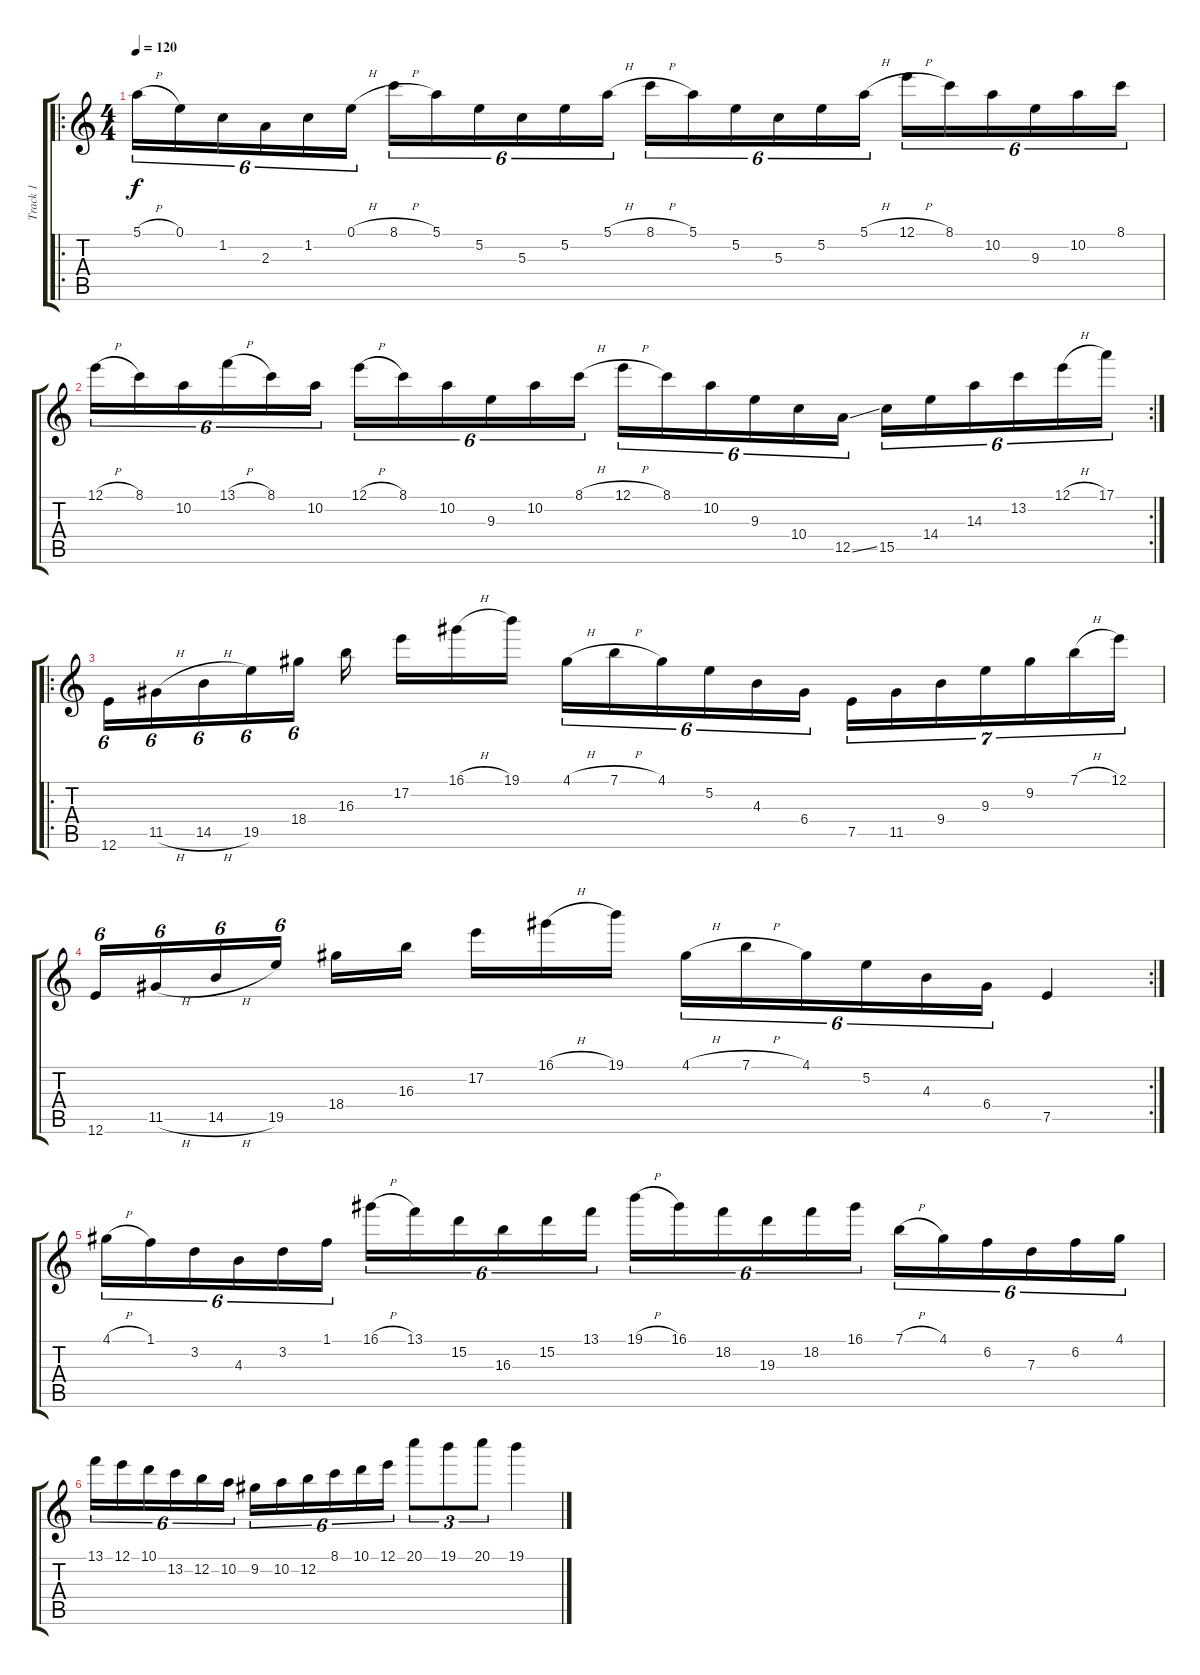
\track ("Track 1" "Track 1") {instrument distortionguitar}
\staff {score tabs}
\tuning (E4 B3 G3 D3 A2 E2) {hide}
\ro
\ts (4 4)
\tempo 120
\clef g2
\ks c
5.1{h}.16{tu (6 4) dy f instrument distortionguitar} 0.1.16{tu (6 4)} 1.2.16{tu (6 4)} 2.3.16{tu (6 4)} 1.2.16{tu (6 4)} 0.1{h}.16{tu (6 4)} 8.1{h}.16{tu (6 4)} 5.1.16{tu (6 4)} 5.2.16{tu (6 4)} 5.3.16{tu (6 4)} 5.2.16{tu (6 4)} 5.1{h}.16{tu (6 4)} 8.1{h}.16{tu (6 4)} 5.1.16{tu (6 4)} 5.2.16{tu (6 4)} 5.3.16{tu (6 4)} 5.2.16{tu (6 4)} 5.1{h}.16{tu (6 4)} 12.1{h}.16{tu (6 4)} 8.1.16{tu (6 4)} 10.2.16{tu (6 4)} 9.3.16{tu (6 4)} 10.2.16{tu (6 4)} 8.1.16{tu (6 4)} |
\rc 2
12.1{h}.16{tu (6 4)} 8.1.16{tu (6 4)} 10.2.16{tu (6 4)} 13.1{h}.16{tu (6 4)} 8.1.16{tu (6 4)} 10.2.16{tu (6 4)} 12.1{h}.16{tu (6 4)} 8.1.16{tu (6 4)} 10.2.16{tu (6 4)} 9.3.16{tu (6 4)} 10.2.16{tu (6 4)} 8.1{h}.16{tu (6 4)} 12.1{h}.16{tu (6 4)} 8.1.16{tu (6 4)} 10.2.16{tu (6 4)} 9.3.16{tu (6 4)} 10.4.16{tu (6 4)} 12.5{ss}.16{tu (6 4)} 15.5.16{tu (6 4)} 14.4.16{tu (6 4)} 14.3.16{tu (6 4)} 13.2.16{tu (6 4)} 12.1{h}.16{tu (6 4)} 17.1.16{tu (6 4)} |
\ro
12.6.16{tu (6 4)} 11.5{h}.16{tu (6 4)} 14.5{h}.16{tu (6 4)} 19.5.16{tu (6 4)} 18.4.16{tu (6 4)} 16.3.16 17.2.16 16.1{h}.16 19.1.16 4.1{h}.16{tu (6 4)} 7.1{h}.16{tu (6 4)} 4.1.16{tu (6 4)} 5.2.16{tu (6 4)} 4.3.16{tu (6 4)} 6.4.16{tu (6 4)} 7.5.16{tu (7 4)} 11.5.16{tu (7 4)} 9.4.16{tu (7 4)} 9.3.16{tu (7 4)} 9.2.16{tu (7 4)} 7.1{h}.16{tu (7 4)} 12.1.16{tu (7 4)} |
\rc 2
12.6.16{tu (6 4)} 11.5{h}.16{tu (6 4)} 14.5{h}.16{tu (6 4)} 19.5.16{tu (6 4)} 18.4.16 16.3.16 17.2.16 16.1{h}.16 19.1.16 4.1{h}.16{tu (6 4)} 7.1{h}.16{tu (6 4)} 4.1.16{tu (6 4)} 5.2.16{tu (6 4)} 4.3.16{tu (6 4)} 6.4.16{tu (6 4)} 7.5.4 |
4.1{h}.16{tu (6 4)} 1.1.16{tu (6 4)} 3.2.16{tu (6 4)} 4.3.16{tu (6 4)} 3.2.16{tu (6 4)} 1.1.16{tu (6 4)} 16.1{h}.16{tu (6 4)} 13.1.16{tu (6 4)} 15.2.16{tu (6 4)} 16.3.16{tu (6 4)} 15.2.16{tu (6 4)} 13.1.16{tu (6 4)} 19.1{h}.16{tu (6 4)} 16.1.16{tu (6 4)} 18.2.16{tu (6 4)} 19.3.16{tu (6 4)} 18.2.16{tu (6 4)} 16.1.16{tu (6 4)} 7.1{h}.16{tu (6 4)} 4.1.16{tu (6 4)} 6.2.16{tu (6 4)} 7.3.16{tu (6 4)} 6.2.16{tu (6 4)} 4.1.16{tu (6 4)} |
13.1.16{tu (6 4)} 12.1.16{tu (6 4)} 10.1.16{tu (6 4)} 13.2.16{tu (6 4)} 12.2.16{tu (6 4)} 10.2.16{tu (6 4)} 9.2.16{tu (6 4)} 10.2.16{tu (6 4)} 12.2.16{tu (6 4)} 8.1.16{tu (6 4)} 10.1.16{tu (6 4)} 12.1.16{tu (6 4)} 20.1.8{tu (3 2)} 19.1.8{tu (3 2)} 20.1.8{tu (3 2)} 19.1.4
